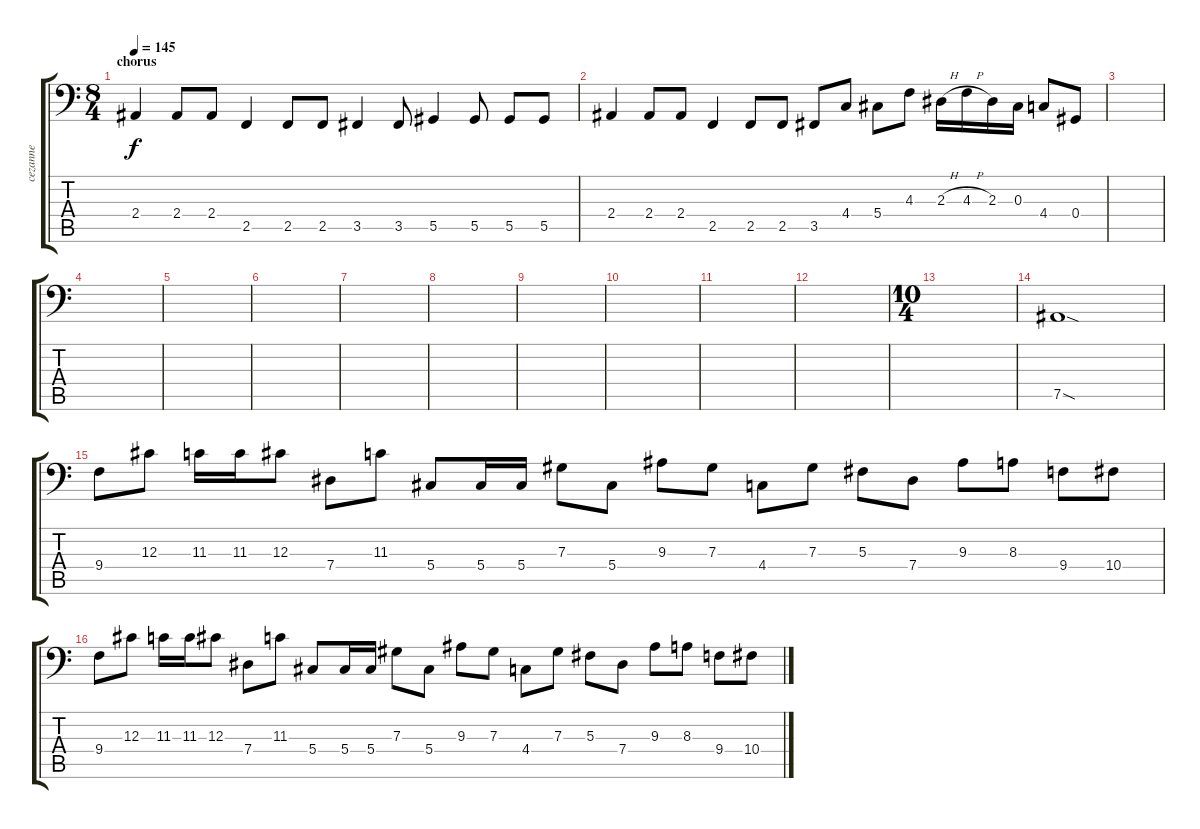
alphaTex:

\track ("cezanne" "cezanne") {instrument electricbassfinger}
\staff {score tabs}
\tuning (Bb2 Gb2 Db2 Ab1 Eb1 Bb0) {hide}
\ts (8 4)
\section ("" "chorus")
\tempo 145
\clef f4
\ks c
2.4.4{dy f} 2.4.8 2.4.8 2.5.4 2.5.8 2.5.8 3.5.4 3.5.8 5.5.4 5.5.8 5.5.8 5.5.8 |
2.4.4 2.4.8 2.4.8 2.5.4 2.5.8 2.5.8 3.5.8 4.4.8 5.4.8 4.3.8 2.3{h}.16 4.3{h}.16 2.3.16 0.3.16 4.4.8 0.4.8 |
|
|
|
|
|
|
|
|
|
|
\ts (10 4)
|
7.5{sod}.1 |
9.4.8 12.3.8 11.3.16 11.3.16 12.3.8 7.4.8 11.3.8 5.4.8 5.4.16 5.4.16 7.3.8 5.4.8 9.3.8 7.3.8 4.4.8 7.3.8 5.3.8 7.4.8 9.3.8 8.3.8 9.4.8 10.4.8 |
9.4.8 12.3.8 11.3.16 11.3.16 12.3.8 7.4.8 11.3.8 5.4.8 5.4.16 5.4.16 7.3.8 5.4.8 9.3.8 7.3.8 4.4.8 7.3.8 5.3.8 7.4.8 9.3.8 8.3.8 9.4.8 10.4.8
